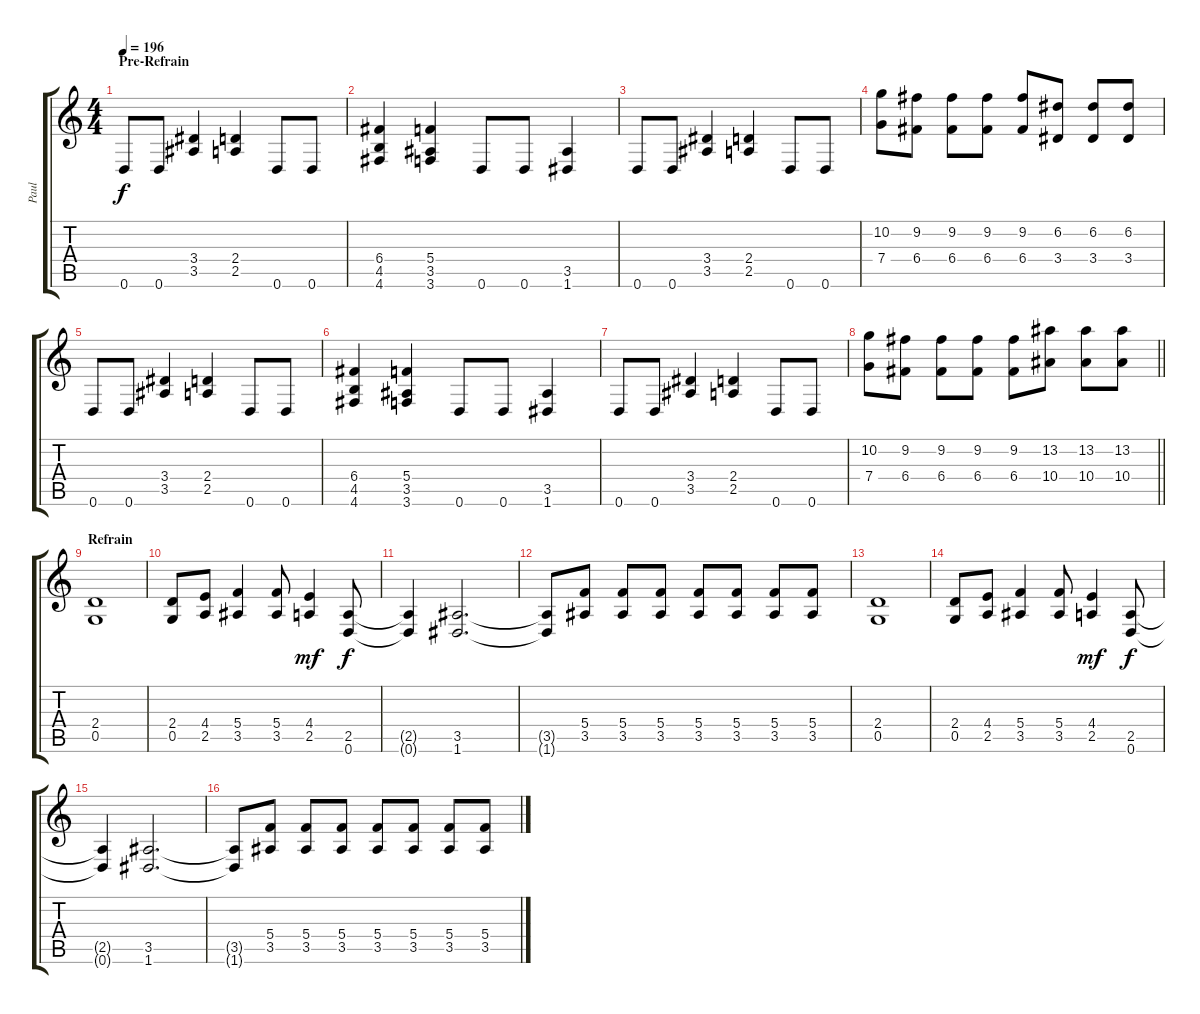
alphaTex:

\track ("Paul" "Paul") {instrument distortionguitar}
\staff {score tabs}
\tuning (D4 A3 F3 C3 G2 D2) {hide}
\ts (4 4)
\section ("" "Pre-Refrain")
\tempo 196
\clef g2
\ks c
0.6.8{dy f} 0.6.8 (3.4 3.5).4 (2.4 2.5).4 0.6.8 0.6.8 |
(6.4 4.5 4.6).4 (5.4 3.5 3.6).4 0.6.8 0.6.8 (3.5 1.6).4 |
0.6.8 0.6.8 (3.4 3.5).4 (2.4 2.5).4 0.6.8 0.6.8 |
(10.2 7.4).8 (9.2 6.4).8 (9.2 6.4).8 (9.2 6.4).8 (9.2 6.4).8 (6.2 3.4).8 (6.2 3.4).8 (6.2 3.4).8 |
0.6.8 0.6.8 (3.4 3.5).4 (2.4 2.5).4 0.6.8 0.6.8 |
(6.4 4.5 4.6).4 (5.4 3.5 3.6).4 0.6.8 0.6.8 (3.5 1.6).4 |
0.6.8 0.6.8 (3.4 3.5).4 (2.4 2.5).4 0.6.8 0.6.8 |
\barLineRight lightlight
(10.2 7.4).8 (9.2 6.4).8 (9.2 6.4).8 (9.2 6.4).8 (9.2 6.4).8 (13.2 10.4).8 (13.2 10.4).8 (13.2 10.4).8 |
\section ("" "Refrain")
(2.4 0.5).1 |
(2.4 0.5).8 (4.4 2.5).8 (5.4 3.5).4 (5.4 3.5).8 (4.4 2.5).4{dy mf} (2.5 0.6).8{dy f} |
(2.5{t} 0.6{t}).4 (3.5 1.6).2{d} |
(3.5{t} 1.6{t}).8 (5.4 3.5).8 (5.4 3.5).8 (5.4 3.5).8 (5.4 3.5).8 (5.4 3.5).8 (5.4 3.5).8 (5.4 3.5).8 |
(2.4 0.5).1 |
(2.4 0.5).8 (4.4 2.5).8 (5.4 3.5).4 (5.4 3.5).8 (4.4 2.5).4{dy mf} (2.5 0.6).8{dy f} |
(2.5{t} 0.6{t}).4 (3.5 1.6).2{d} |
(3.5{t} 1.6{t}).8 (5.4 3.5).8 (5.4 3.5).8 (5.4 3.5).8 (5.4 3.5).8 (5.4 3.5).8 (5.4 3.5).8 (5.4 3.5).8
